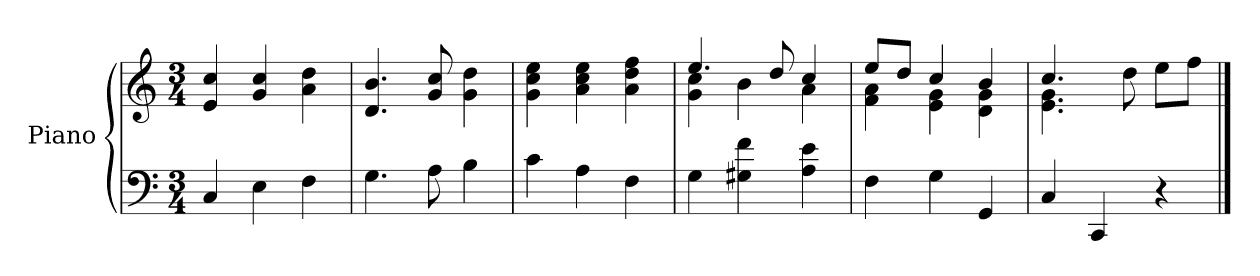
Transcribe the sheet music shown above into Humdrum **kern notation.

**kern	**kern
*part1	*part1
*staff2	*staff1
*I"Piano	*
*I'Pno.	*
*clefF4	*clefG2
*k[]	*k[]
*M3/4	*M3/4
*MM80	*MM80
=1	=1
4C/	4e/ 4cc/
4E\	4g/ 4cc/
4F\	4a\ 4dd\
=2	=2
4.G\	4.d/ 4.b/
8A\	8g/ 8cc/
4B\	4g\ 4dd\
=3	=3
4c\	4g\ 4cc\ 4ee\
4A\	4a\ 4cc\ 4ee\
4F\	4a\ 4dd\ 4ff\
=4	=4
*	*^
4G\	4.ee/	4g\ 4cc\
4G#X\ 4f\	.	4b\
.	8dd/	.
4A\ 4e\	4cc/	4a\
=5	=5	=5
4F\	8ee/L	4f\ 4a\
.	8dd/J	.
4G\	4cc/	4e\ 4g\
4GG/	4b/	4d\ 4g\
=6	=6	=6
4C/	4.cc/	4.e\ 4.g\
4CC/	.	.
.	8dd\	8ryy
4r	8ee\L	4ryy
.	8ff\J	.
*	*v	*v
==	==
*-	*-
